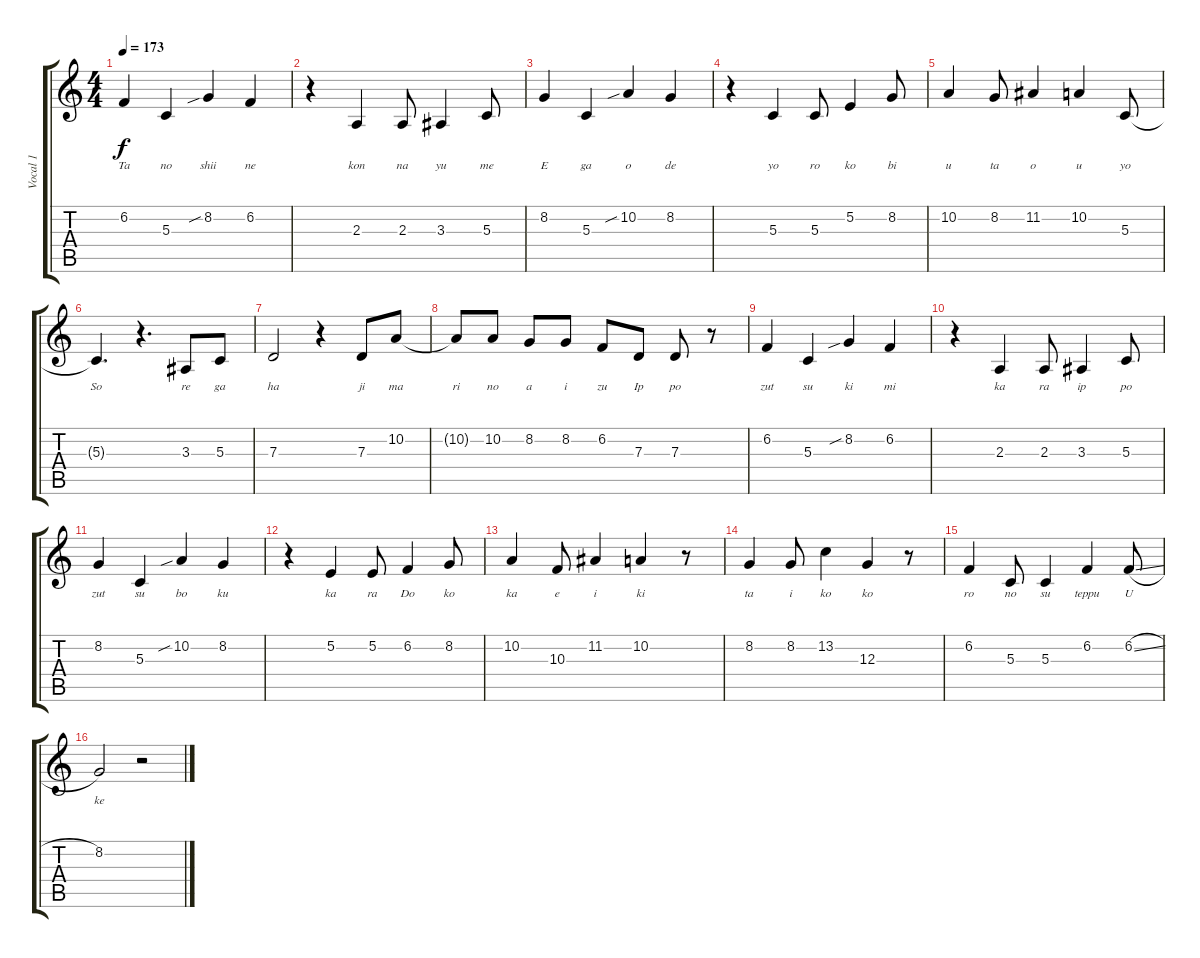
\track ("Vocal 1" "Vocal 1") {instrument clarinet}
\staff {score tabs}
\tuning (E4 B3 G3 D3 A2 E2) {hide}
\ts (4 4)
\tempo 173
\clef g2
\ks c
6.2.4{lyrics (0 "Ta") lyrics (1 "") lyrics (2 "") lyrics (3 "") lyrics (4 "") dy f} 5.3.4{lyrics (0 "no") lyrics (1 "") lyrics (2 "") lyrics (3 "") lyrics (4 "")} 8.2{sib}.4{lyrics (0 "shii") lyrics (1 "") lyrics (2 "") lyrics (3 "") lyrics (4 "")} 6.2.4{lyrics (0 "ne") lyrics (1 "") lyrics (2 "") lyrics (3 "") lyrics (4 "")} |
r.4 2.3.4{lyrics (0 "kon") lyrics (1 "") lyrics (2 "") lyrics (3 "") lyrics (4 "")} 2.3.8{lyrics (0 "na") lyrics (1 "") lyrics (2 "") lyrics (3 "") lyrics (4 "")} 3.3.4{lyrics (0 "yu") lyrics (1 "") lyrics (2 "") lyrics (3 "") lyrics (4 "")} 5.3.8{lyrics (0 "me") lyrics (1 "") lyrics (2 "") lyrics (3 "") lyrics (4 "")} |
8.2.4{lyrics (0 "E") lyrics (1 "") lyrics (2 "") lyrics (3 "") lyrics (4 "")} 5.3.4{lyrics (0 "ga") lyrics (1 "") lyrics (2 "") lyrics (3 "") lyrics (4 "")} 10.2{sib}.4{lyrics (0 "o") lyrics (1 "") lyrics (2 "") lyrics (3 "") lyrics (4 "")} 8.2.4{lyrics (0 "de") lyrics (1 "") lyrics (2 "") lyrics (3 "") lyrics (4 "")} |
r.4 5.3.4{lyrics (0 "yo") lyrics (1 "") lyrics (2 "") lyrics (3 "") lyrics (4 "")} 5.3.8{lyrics (0 "ro") lyrics (1 "") lyrics (2 "") lyrics (3 "") lyrics (4 "")} 5.2.4{lyrics (0 "ko") lyrics (1 "") lyrics (2 "") lyrics (3 "") lyrics (4 "")} 8.2.8{lyrics (0 "bi") lyrics (1 "") lyrics (2 "") lyrics (3 "") lyrics (4 "")} |
10.2.4{lyrics (0 "u") lyrics (1 "") lyrics (2 "") lyrics (3 "") lyrics (4 "")} 8.2.8{lyrics (0 "ta") lyrics (1 "") lyrics (2 "") lyrics (3 "") lyrics (4 "")} 11.2.4{lyrics (0 "o") lyrics (1 "") lyrics (2 "") lyrics (3 "") lyrics (4 "")} 10.2.4{lyrics (0 "u") lyrics (1 "") lyrics (2 "") lyrics (3 "") lyrics (4 "")} 5.3.8{lyrics (0 "yo") lyrics (1 "") lyrics (2 "") lyrics (3 "") lyrics (4 "")} |
5.3{t}.4{d lyrics (0 "So") lyrics (1 "") lyrics (2 "") lyrics (3 "") lyrics (4 "")} r.4{d} 3.3.8{lyrics (0 "re") lyrics (1 "") lyrics (2 "") lyrics (3 "") lyrics (4 "")} 5.3.8{lyrics (0 "ga") lyrics (1 "") lyrics (2 "") lyrics (3 "") lyrics (4 "")} |
7.3.2{lyrics (0 "ha") lyrics (1 "") lyrics (2 "") lyrics (3 "") lyrics (4 "")} r.4 7.3.8{lyrics (0 "ji") lyrics (1 "") lyrics (2 "") lyrics (3 "") lyrics (4 "")} 10.2.8{lyrics (0 "ma") lyrics (1 "") lyrics (2 "") lyrics (3 "") lyrics (4 "")} |
10.2{t}.8{lyrics (0 "ri") lyrics (1 "") lyrics (2 "") lyrics (3 "") lyrics (4 "")} 10.2.8{lyrics (0 "no") lyrics (1 "") lyrics (2 "") lyrics (3 "") lyrics (4 "")} 8.2.8{lyrics (0 "a") lyrics (1 "") lyrics (2 "") lyrics (3 "") lyrics (4 "")} 8.2.8{lyrics (0 "i") lyrics (1 "") lyrics (2 "") lyrics (3 "") lyrics (4 "")} 6.2.8{lyrics (0 "zu") lyrics (1 "") lyrics (2 "") lyrics (3 "") lyrics (4 "")} 7.3.8{lyrics (0 "Ip") lyrics (1 "") lyrics (2 "") lyrics (3 "") lyrics (4 "")} 7.3.8{lyrics (0 "po") lyrics (1 "") lyrics (2 "") lyrics (3 "") lyrics (4 "")} r.8 |
6.2.4{lyrics (0 "zut") lyrics (1 "") lyrics (2 "") lyrics (3 "") lyrics (4 "")} 5.3.4{lyrics (0 "su") lyrics (1 "") lyrics (2 "") lyrics (3 "") lyrics (4 "")} 8.2{sib}.4{lyrics (0 "ki") lyrics (1 "") lyrics (2 "") lyrics (3 "") lyrics (4 "")} 6.2.4{lyrics (0 "mi") lyrics (1 "") lyrics (2 "") lyrics (3 "") lyrics (4 "")} |
r.4 2.3.4{lyrics (0 "ka") lyrics (1 "") lyrics (2 "") lyrics (3 "") lyrics (4 "")} 2.3.8{lyrics (0 "ra") lyrics (1 "") lyrics (2 "") lyrics (3 "") lyrics (4 "")} 3.3.4{lyrics (0 "ip") lyrics (1 "") lyrics (2 "") lyrics (3 "") lyrics (4 "")} 5.3.8{lyrics (0 "po") lyrics (1 "") lyrics (2 "") lyrics (3 "") lyrics (4 "")} |
8.2.4{lyrics (0 "zut") lyrics (1 "") lyrics (2 "") lyrics (3 "") lyrics (4 "")} 5.3.4{lyrics (0 "su") lyrics (1 "") lyrics (2 "") lyrics (3 "") lyrics (4 "")} 10.2{sib}.4{lyrics (0 "bo") lyrics (1 "") lyrics (2 "") lyrics (3 "") lyrics (4 "")} 8.2.4{lyrics (0 "ku") lyrics (1 "") lyrics (2 "") lyrics (3 "") lyrics (4 "")} |
r.4 5.2.4{lyrics (0 "ka") lyrics (1 "") lyrics (2 "") lyrics (3 "") lyrics (4 "")} 5.2.8{lyrics (0 "ra") lyrics (1 "") lyrics (2 "") lyrics (3 "") lyrics (4 "")} 6.2.4{lyrics (0 "Do") lyrics (1 "") lyrics (2 "") lyrics (3 "") lyrics (4 "")} 8.2.8{lyrics (0 "ko") lyrics (1 "") lyrics (2 "") lyrics (3 "") lyrics (4 "")} |
10.2.4{lyrics (0 "ka") lyrics (1 "") lyrics (2 "") lyrics (3 "") lyrics (4 "")} 10.3.8{lyrics (0 "e") lyrics (1 "") lyrics (2 "") lyrics (3 "") lyrics (4 "")} 11.2.4{lyrics (0 "i") lyrics (1 "") lyrics (2 "") lyrics (3 "") lyrics (4 "")} 10.2.4{lyrics (0 "ki") lyrics (1 "") lyrics (2 "") lyrics (3 "") lyrics (4 "")} r.8 |
8.2.4{lyrics (0 "ta") lyrics (1 "") lyrics (2 "") lyrics (3 "") lyrics (4 "")} 8.2.8{lyrics (0 "i") lyrics (1 "") lyrics (2 "") lyrics (3 "") lyrics (4 "")} 13.2.4{lyrics (0 "ko") lyrics (1 "") lyrics (2 "") lyrics (3 "") lyrics (4 "")} 12.3.4{lyrics (0 "ko") lyrics (1 "") lyrics (2 "") lyrics (3 "") lyrics (4 "")} r.8 |
6.2.4{lyrics (0 "ro") lyrics (1 "") lyrics (2 "") lyrics (3 "") lyrics (4 "")} 5.3.8{lyrics (0 "no") lyrics (1 "") lyrics (2 "") lyrics (3 "") lyrics (4 "")} 5.3.4{lyrics (0 "su") lyrics (1 "") lyrics (2 "") lyrics (3 "") lyrics (4 "")} 6.2.4{lyrics (0 "teppu") lyrics (1 "") lyrics (2 "") lyrics (3 "") lyrics (4 "")} 6.2{sl}.8{lyrics (0 "U") lyrics (1 "") lyrics (2 "") lyrics (3 "") lyrics (4 "")} |
8.2.2{lyrics (0 "ke") lyrics (1 "") lyrics (2 "") lyrics (3 "") lyrics (4 "")} r.2
